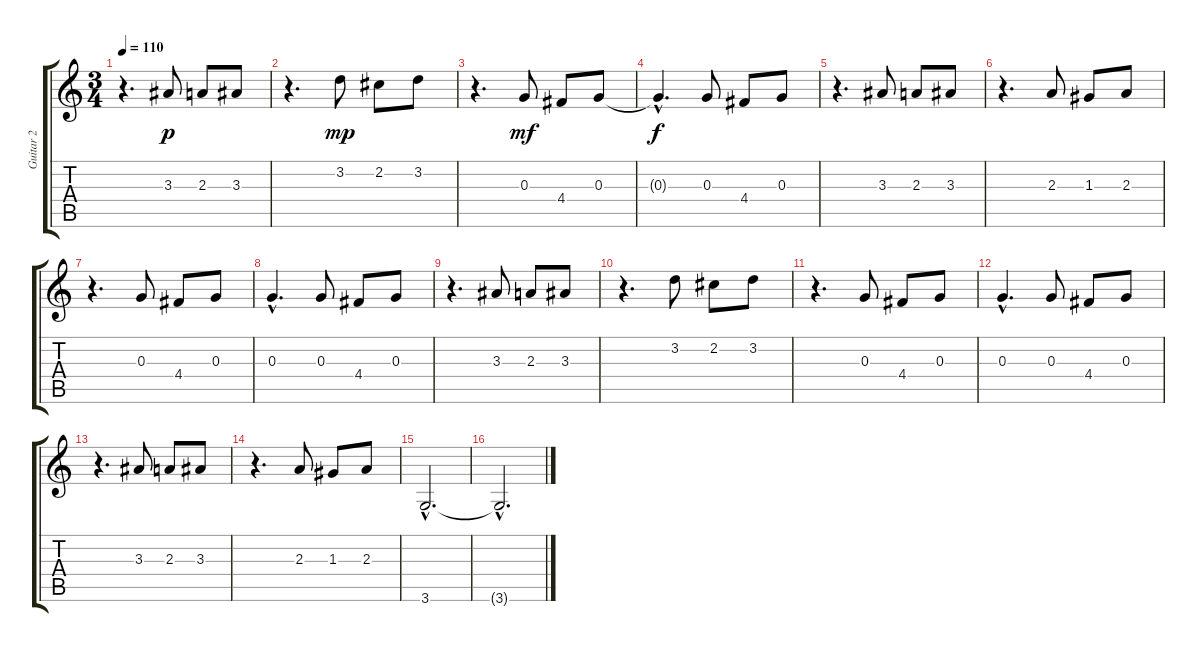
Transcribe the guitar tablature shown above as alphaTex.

\track ("Guitar 2" "Guitar 2") {instrument distortionguitar}
\staff {score tabs}
\tuning (E4 B3 G3 D3 A2 E2) {hide}
\ts (3 4)
\tempo 110
\clef g2
\ks c
r.4{d dy p instrument distortionguitar} 3.3.8 2.3.8 3.3.8 |
r.4{d} 3.2.8{dy mp} 2.2.8 3.2.8 |
r.4{d} 0.3.8{dy mf} 4.4.8 0.3.8 |
0.3{hac t}.4{d dy f} 0.3.8 4.4.8 0.3.8 |
r.4{d} 3.3.8 2.3.8 3.3.8 |
r.4{d} 2.3.8 1.3.8 2.3.8 |
r.4{d} 0.3.8 4.4.8 0.3.8 |
0.3{hac}.4{d} 0.3.8 4.4.8 0.3.8 |
r.4{d} 3.3.8 2.3.8 3.3.8 |
r.4{d} 3.2.8 2.2.8 3.2.8 |
r.4{d} 0.3.8 4.4.8 0.3.8 |
0.3{hac}.4{d} 0.3.8 4.4.8 0.3.8 |
r.4{d} 3.3.8 2.3.8 3.3.8 |
r.4{d} 2.3.8 1.3.8 2.3.8 |
3.6{hac}.2{d} |
3.6{hac t}.2{d}
